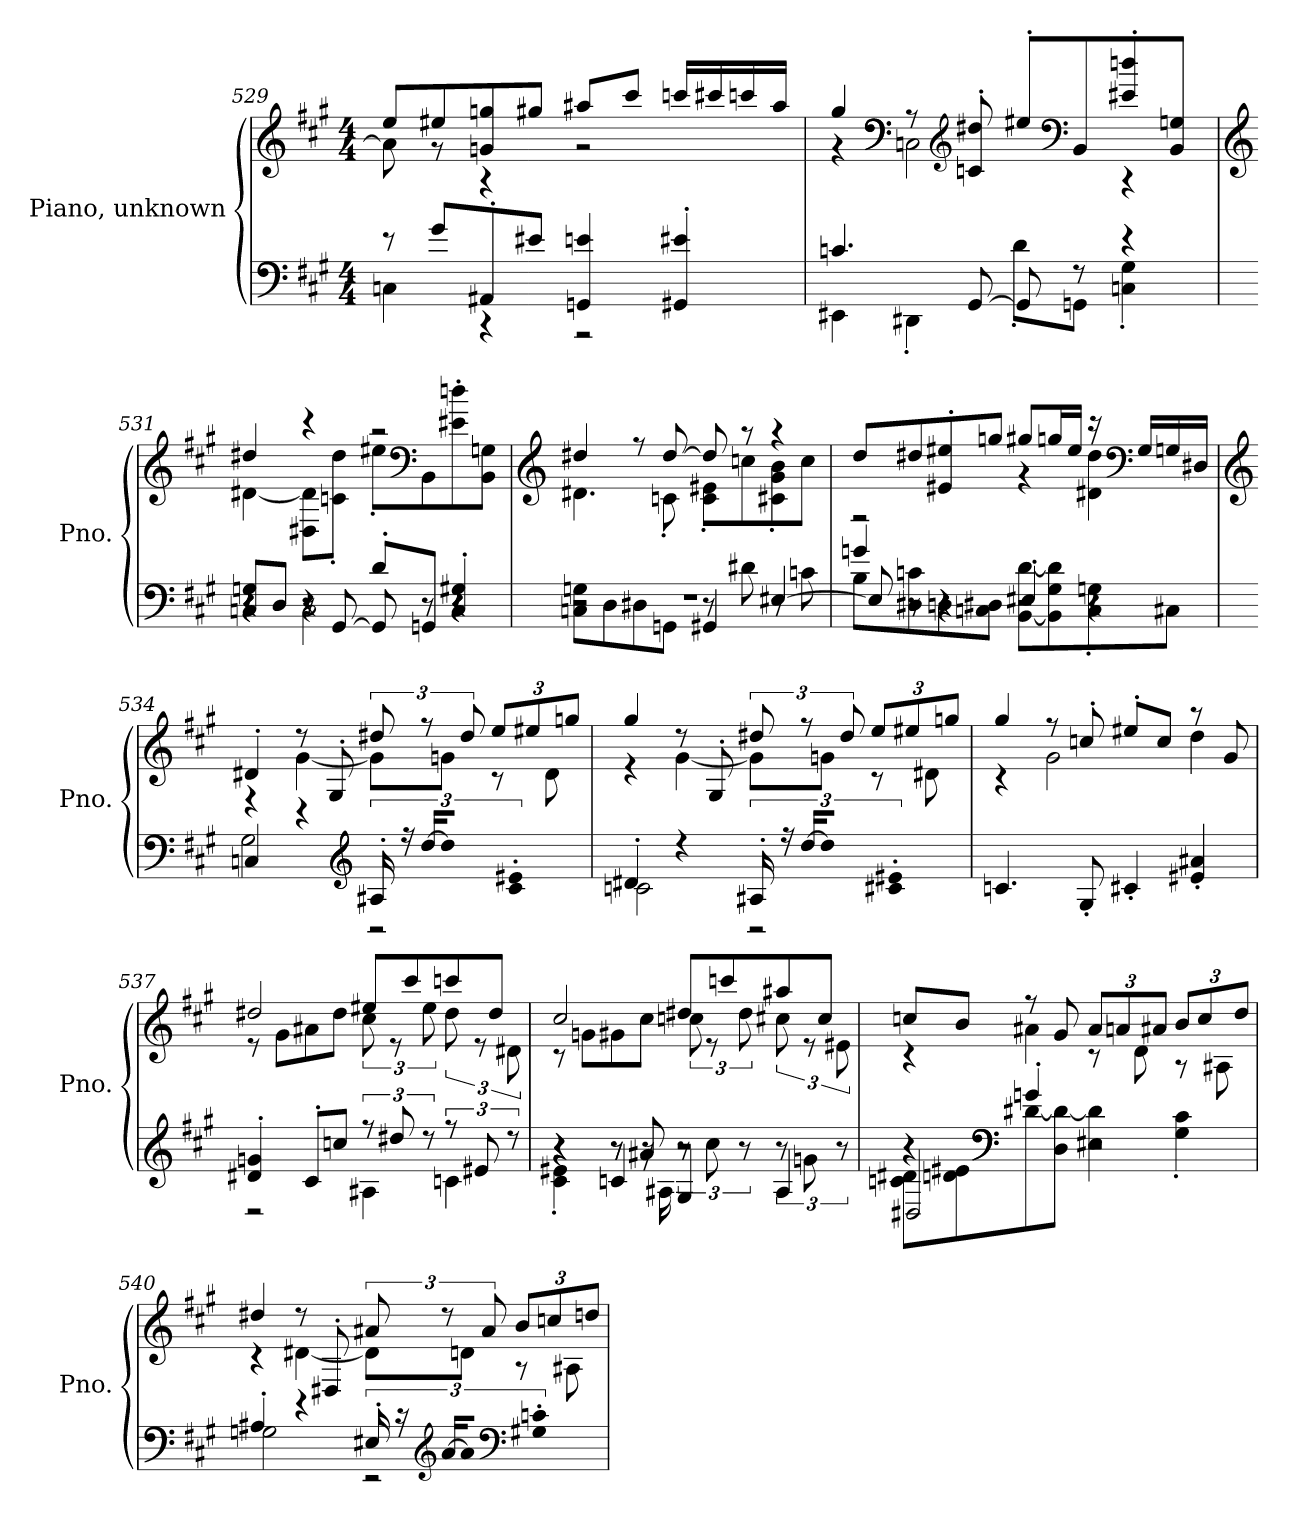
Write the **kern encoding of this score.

**kern	**kern
*part1	*part1
*staff2	*staff1
*I"Piano, unknown	*
*I'Pno.	*
!!LO:PB:g=z
*clefF4	*clefG2
*k[f#c#g#]	*k[f#c#g#]
*M4/4	*M4/4
=529	=529
*^	*^
8r	4Cn\	8ee/L	8a#\]
8g#/L	.	8ee#X/	8r
8AA#X'/	4r	8gn/ 8ggn/	4r
8e#X/J	.	8gg#X/J	.
4GGn/ 4en/	2r	8aa#X/L	2r
.	.	8ccc#/J	.
4GG#X/' 4e#X/'	.	16cccn/LL	.
.	.	16ccc#X/	.
.	.	16cccn/	.
.	.	16aa#/JJ	.
=530	=530	=530	=530
4.cn/	4EE#X\	4gg#/	4r
*	*	*clefF4	*
.	4DD#X'\	8r	2Cn\
*	*	*clefG2	*
[8GG#/	.	8cn/' 8dd#X/'	.
8GG#/]	8d'\L	8ee#X'/L	.
*	*	*clefF4	*
8r	8GGn\J	8BB/	.
4r	4Cn\' 4G#\'	8e#X/' 8ddn/'	4r
.	.	8BB/ 8Gn/J	.
*v	*v	*	*
!!LO:LB:g=z	!!
=531	=531	=531
*	*clefG2	*
*^	*	*
*	*^	*	*
8Cn/ 8Gn/L	4r	4r	4dd#X/	[4d#X\
8D/J	.	.	.	.
4r	2C\	8r	4r	8D#X\ 8d#\]L
.	.	[8GG#/	.	8cn\' 8dd#\'J
8d'/L	.	8GG#/]	2r	8ee#X'\L
*	*	*	*clefF4	*
8GGn/J	.	8r	.	8BB\
4C/' 4G#X/'	4r	4r	.	8e#X\' 8ddn\'
.	.	.	.	8BB\ 8Gn\J
=532	=532	=532	=532	=532
*	*	*	*clefG2	*
1r	8Cn\ 8Gn\L	2r	4dd#X/	4.d#X\
.	8D\	.	.	.
.	8D#X\	.	8r	.
.	8GGn\J	.	[8dd#/	8cn'\
.	8r	4GG#X/	8dd#/]	8c\' 8e#X\'L
.	8d#X\	.	8r	8ccn\
.	8r	[4E#X/	4r	8c#X\' 8g#\' 8b\'
.	8cn\	.	.	8cc\J
!!LO:LB:g=z	!!
=533	=533	=533	=533	=533
4gn/	8B\L	8E#/]	8dd/L	2r
.	8D#X\ 8cn\	8r	8dd#X/	.
4r	8Dn\	4r	8e#X/' 8ee#X/'	.
.	8Cn\ 8D#X\J	.	8ggn/J	.
2r	[8BB\ [8d\L	4E#X'/	8gg#X/L	4r
.	8BB\] 8G#\ 8d\]	.	16ggn/L	.
.	.	.	16ee#/JJ	.
.	8C\' 8Gn\'	4r	16r	4d#X\ 4dd#\
*	*	*	*clefF4	*
.	.	.	16G#/LL	.
.	8C#X\J	.	16Gn/	.
.	.	.	16D#X/JJ	.
*v	*v	*v	*	*
=534	=534	=534
*	*clefG2	*
*^	*	*
4Cn/	2G#\	4d#X'/	4r
4r	.	8r	[4g#\
.	.	8G#'/	.
*clefG2	*	*	*
24A#X'/	2r	12dd#X/	8g#\L]
24r	.	.	.
[24dd/KL	.	12r	.
8dd/J]	.	.	8gn\J
.	.	12dd#/	.
*	*	*Xbrackettup	*
4c#/' 4e#X/'	.	12ee/L	8r
.	.	12ee#X/	.
.	.	.	8d#\
.	.	12ggn/J	.
!!LO:LB:g=z	!!
=535	=535	=535	=535
4d#X'/	2cn\	4gg#/	4r
4r	.	8r	[4g#\
.	.	8G#'/	.
*	*	*brackettup	*
24A#X'/	2r	12dd#X/	8g#\L]
24r	.	.	.
[24dd/KL	.	12r	.
8dd/J]	.	.	8gn\J
.	.	12dd#/	.
*	*	*Xbrackettup	*
4c#X/' 4e#X/'	.	12ee/L	8r
.	.	12ee#X/	.
.	.	.	8d#X\
.	.	12ggn/J	.
*v	*v	*	*
=536	=536	=536
4.cn/	4gg#/	4r
.	8r	2g#\
8G#'/	8ccn'/	.
4c#X'/	8ee#X'/L	.
.	8cc/J	.
4e#X/' 4a#X/'	8r	4dd\
.	8g#/	.
!!LO:LB:g=z	!!
=537	=537	=537
*^	*	*
4d#X/' 4gn/'	2r	2dd#X/	8r
.	.	.	8g#\L
8c#'/L	.	.	8a#X\
8ccn/J	.	.	8dd#\J
*	*	*	*brackettup
12r	4A#X\	8ee#X/L	12cc#\
12dd#X/	.	.	12r
.	.	8ccc#/	.
12r	.	.	12ee#\
12r	4cn\	8cccn/	12dd#\
12e#X/	.	.	12r
.	.	8dd#/J	.
12r	.	.	12d#X\
=538	=538	=538	=538
*	*^	*	*
4r	4c#\' 4e#X\'	4r	2cc#/	8r
.	.	.	.	8gn\L
8r	8r	4cn/	.	8g#X\
8a#X/	16r	.	.	8cc#\J
.	16A#X\	.	.	.
2r	12r	4G#/	8dd#X/L	12ccn\
.	12cc#\	.	.	12r
.	.	.	8cccn/	.
.	12r	.	.	12dd#\
.	12r	4A#/	8aa#X/	12cc#X\
.	12gn\	.	.	12r
.	.	.	8cc#/J	.
.	12r	.	.	12e#X\
!!LO:LB:g=z	!!
=539	=539	=539	=539	=539
4r	8cn\ 8d#X\L	2D#X/	8ccn/L	4r
.	8dn\ 8e#X\	.	8b/J	.
*clefF4	*	*	*	*
4gn'/	[8d#X\	.	8r	4a#X\
.	8D#\ 8d#\_J	.	8g#/	.
*	*	*	*Xbrackettup	*
2r	4E#X\ 4d#\]	2r	12a#/L	8r
.	.	.	12an/	.
.	.	.	.	8d\
.	.	.	12a#X/J	.
.	4G#\' 4c\'	.	12b/L	8r
.	.	.	12cc/	.
.	.	.	.	8A#X\
.	.	.	12dd/J	.
*	*v	*v	*	*
!!LO:PB:g=z	!!
=540	=540	=540	=540
4A#X'/	2Gn\	4dd#X/	4r
4r	.	8r	[4d#X\
.	.	8D#X'/	.
*	*	*brackettup	*
24E#X'/	2r	12a#X/	8d#\L]
24r	.	.	.
*clefG2	*	*	*
[24a/KL	.	12r	.
8a/J]	.	.	8dn\J
.	.	12a#/	.
*clefF4	*	*	*
*	*	*Xbrackettup	*
4G#X/' 4cn/'	.	12b/L	8r
.	.	12ccn/	.
.	.	.	8A#X\
.	.	12ddn/J	.
*v	*v	*	*
*	*v	*v
=	=
*-	*-
